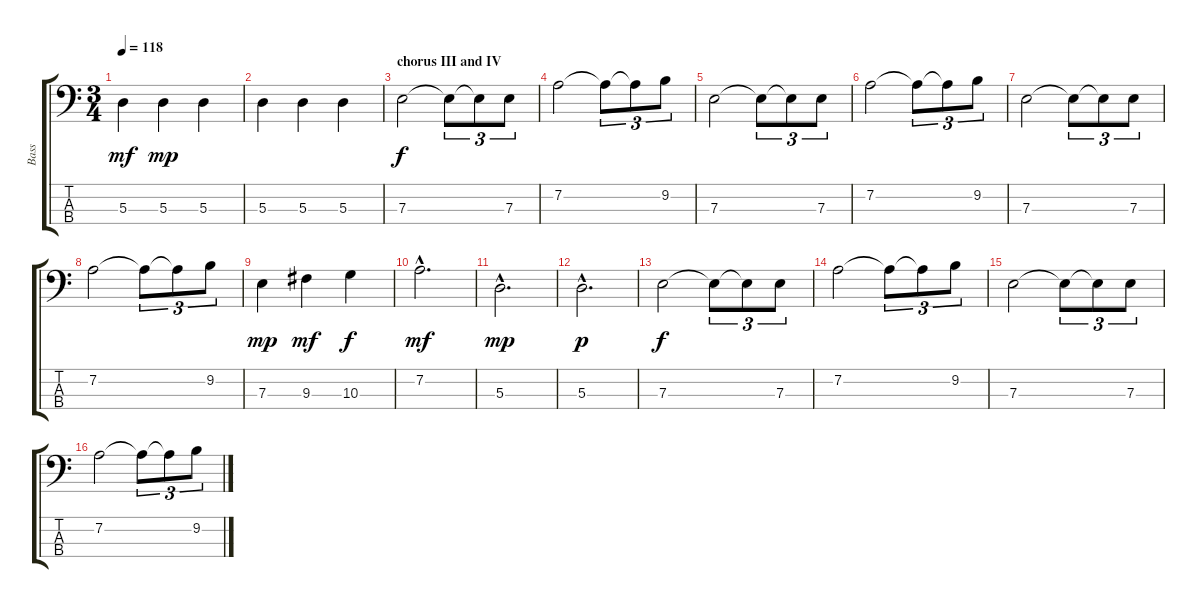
\track ("Bass" "Bass") {instrument acousticbass}
\staff {score tabs}
\tuning (G2 D2 A1 E1) {hide}
\ts (3 4)
\tempo 118
\clef f4
\ks c
5.3.4{dy mf} 5.3.4{dy mp} 5.3.4 |
5.3.4 5.3.4 5.3.4 |
\section ("" "chorus III and IV")
7.3.2{dy f} 7.3{t}.8{tu (3 2)} 7.3{t}.8{tu (3 2)} 7.3.8{tu (3 2)} |
7.2.2 7.2{t}.8{tu (3 2)} 7.2{t}.8{tu (3 2)} 9.2.8{tu (3 2)} |
7.3.2 7.3{t}.8{tu (3 2)} 7.3{t}.8{tu (3 2)} 7.3.8{tu (3 2)} |
7.2.2 7.2{t}.8{tu (3 2)} 7.2{t}.8{tu (3 2)} 9.2.8{tu (3 2)} |
7.3.2 7.3{t}.8{tu (3 2)} 7.3{t}.8{tu (3 2)} 7.3.8{tu (3 2)} |
7.2.2 7.2{t}.8{tu (3 2)} 7.2{t}.8{tu (3 2)} 9.2.8{tu (3 2)} |
7.3.4{dy mp} 9.3.4{dy mf} 10.3.4{dy f} |
7.2{hac}.2{d dy mf} |
5.3{hac}.2{d dy mp} |
5.3{hac}.2{d dy p} |
7.3.2{dy f} 7.3{t}.8{tu (3 2)} 7.3{t}.8{tu (3 2)} 7.3.8{tu (3 2)} |
7.2.2 7.2{t}.8{tu (3 2)} 7.2{t}.8{tu (3 2)} 9.2.8{tu (3 2)} |
7.3.2 7.3{t}.8{tu (3 2)} 7.3{t}.8{tu (3 2)} 7.3.8{tu (3 2)} |
7.2.2 7.2{t}.8{tu (3 2)} 7.2{t}.8{tu (3 2)} 9.2.8{tu (3 2)}
